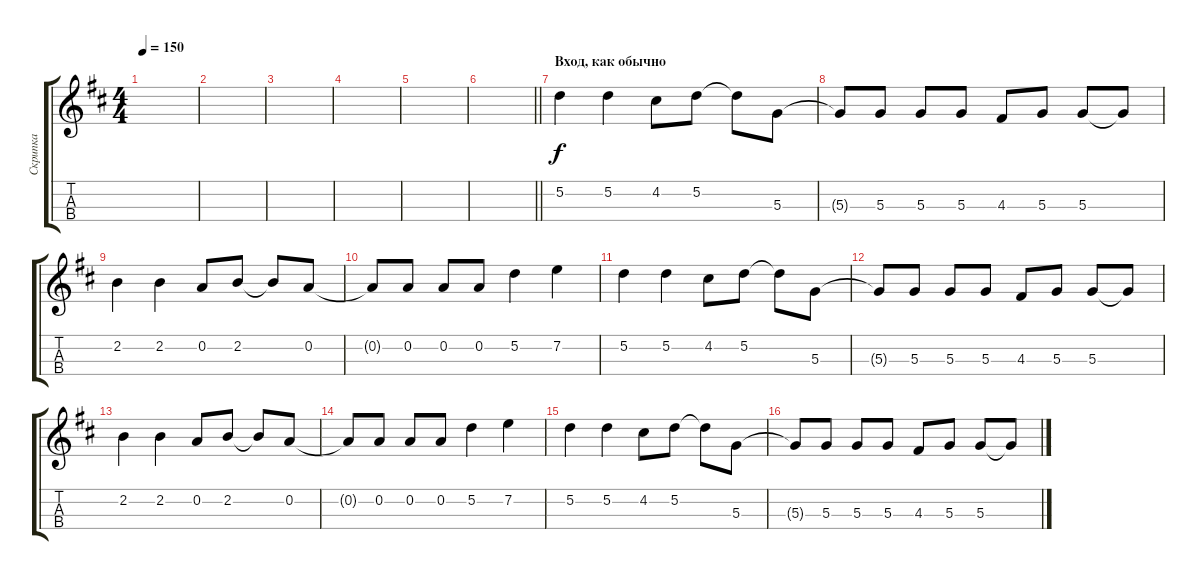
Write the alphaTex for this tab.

\track ("Скрипка" "Скрипка") {instrument violin}
\staff {score tabs}
\tuning (E5 A4 D4 G3) {hide}
\ts (4 4)
\tempo 150
\clef g2
\ks bminor
|
|
|
|
|
\barLineRight lightlight
|
\section ("" "Вход, как обычно")
5.2.4 5.2.4 4.2.8 5.2.8 5.2{t}.8 5.3.8 |
5.3{t}.8 5.3.8 5.3.8 5.3.8 4.3.8 5.3.8 5.3.8 5.3{t}.8 |
2.2.4 2.2.4 0.2.8 2.2.8 2.2{t}.8 0.2.8 |
0.2{t}.8 0.2.8 0.2.8 0.2.8 5.2.4 7.2.4 |
5.2.4 5.2.4 4.2.8 5.2.8 5.2{t}.8 5.3.8 |
5.3{t}.8 5.3.8 5.3.8 5.3.8 4.3.8 5.3.8 5.3.8 5.3{t}.8 |
2.2.4 2.2.4 0.2.8 2.2.8 2.2{t}.8 0.2.8 |
0.2{t}.8 0.2.8 0.2.8 0.2.8 5.2.4 7.2.4 |
5.2.4 5.2.4 4.2.8 5.2.8 5.2{t}.8 5.3.8 |
5.3{t}.8 5.3.8 5.3.8 5.3.8 4.3.8 5.3.8 5.3.8 5.3{t}.8
